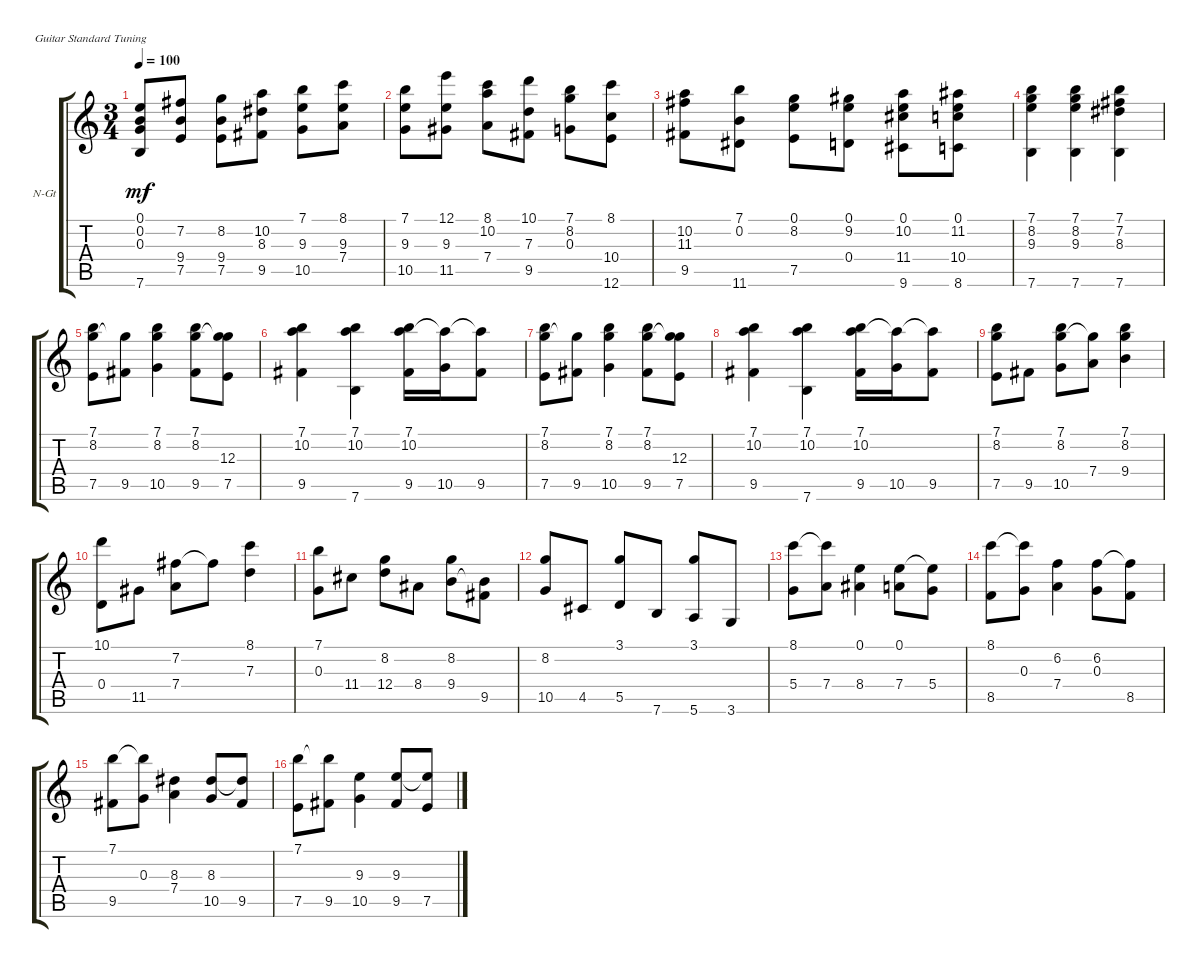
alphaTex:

\bracketExtendMode groupsimilarinstruments
\firstSystemTrackNameOrientation horizontal
\otherSystemsTrackNameOrientation horizontal
\track ("Classical Guitar" "N-Gt") {instrument acousticguitarnylon}
\staff {score tabs}
\tuning (E4 B3 G3 D3 A2 E2)
\ts (3 4)
\tempo 100
\clef g2
\ks c
(0.1 0.2 0.3 7.6).8{dy mf} (7.2 9.4 7.5).8 (8.2 9.4 7.5).8 (10.2 8.3 9.5).8 (7.1 9.3 10.5).8 (8.1 9.3 7.4).8 |
(7.1 9.3 10.5).8 (12.1 9.3 11.5).8 (10.2 7.4 8.1).8 (9.5 7.3 10.1).8 (8.2 0.3 7.1).8 (12.6 10.4 8.1).8 |
(9.5 11.3 10.2).8 (7.1 0.2 11.6).8 (7.5 8.2 0.1).8 (0.4 0.1 9.2).8 (11.4 9.6 10.2 0.1).8 (10.4 8.6 0.1 11.2).8 |
(8.2 9.3 7.6 7.1).4 (8.2 9.3 7.6 7.1).4 (7.2 8.3 7.6 7.1).4 |
(8.2 7.1 7.5).8 (8.2{t} 9.5).8 (8.2 10.5 7.1).4 (8.2 7.1 9.5).8 (8.2{t} 12.3 7.5).8 |
(10.2 9.5 7.1).4 (10.2 7.6 7.1).4 (10.2 9.5 7.1).16 (10.2{t} 10.5).16 (10.2{t} 9.5).8 |
(8.2 7.1 7.5).8 (8.2{t} 9.5).8 (8.2 10.5 7.1).4 (8.2 7.1 9.5).8 (8.2{t} 12.3 7.5).8 |
(10.2 9.5 7.1).4 (10.2 7.6 7.1).4 (10.2 9.5 7.1).16 (10.2{t} 10.5).16 (10.2{t} 9.5).8 |
(7.1 7.5 8.2).8 9.5.8 (8.2 10.5 7.1).8 (8.2{t} 7.4).8 (7.1 9.4 8.2).4 |
(10.1 0.4).8 11.5.8 (7.2 7.4).8 7.2{t}.8 (7.3 8.1).4 |
(7.1 0.3).8 11.4.8 (12.4 8.2).8 8.4.8 (9.4 8.2).8 (9.4{t} 9.5).8 |
(10.5 8.2).8 4.5.8 (5.5 3.1).8 7.6.8 (3.1 5.6).8 3.6.8 |
(8.1 5.4).8 (8.1{t} 7.4).8 (0.1 8.4).4 (0.1 7.4).8 (0.1{t} 5.4).8 |
(8.1 8.5).8 (8.1{t} 0.3).8 (6.2 7.4).4 (6.2 0.3).8 (6.2{t} 8.5).8 |
(7.1 9.5).8 (7.1{t} 0.3).8 (8.3 7.4).4 (8.3 10.5).8 (8.3{t} 9.5).8 |
(7.1 7.5).8 (7.1{t} 9.5).8 (9.3 10.5).4 (9.3 9.5).8 (9.3{t} 7.5).8
